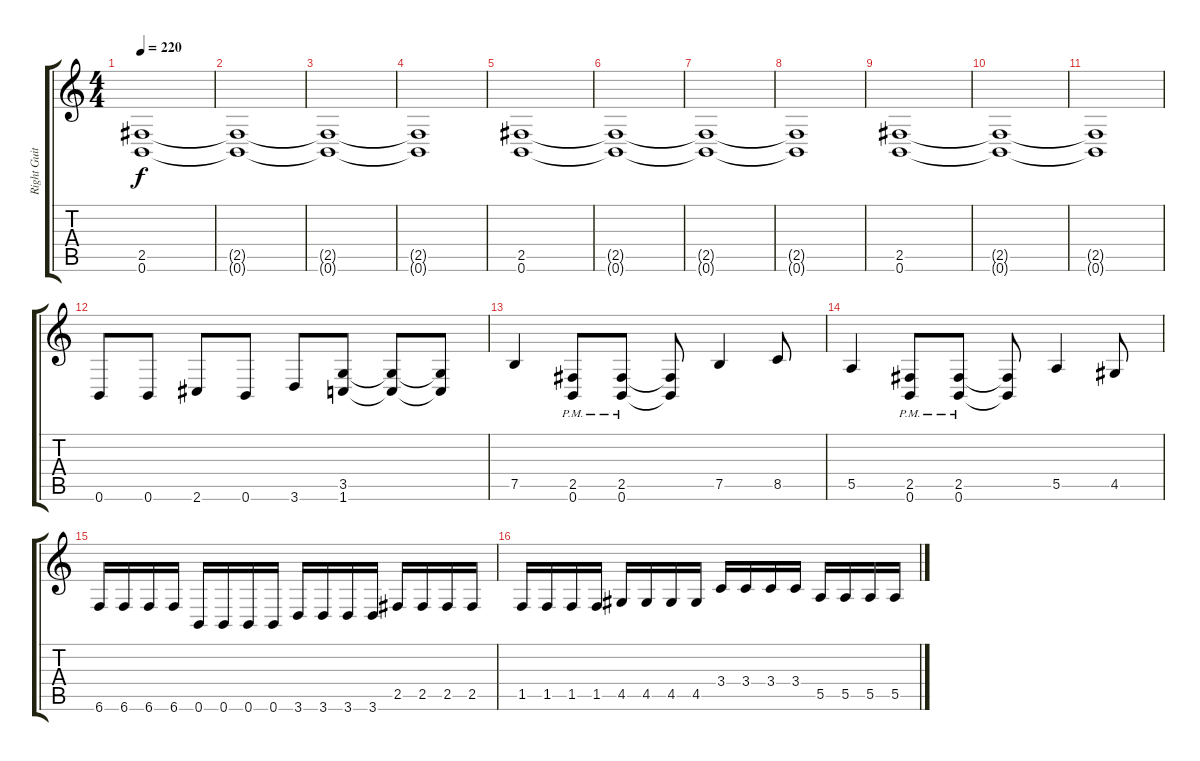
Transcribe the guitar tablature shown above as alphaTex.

\track ("Right Guitar" "Right Guit") {instrument overdrivenguitar}
\staff {score tabs}
\tuning (B3 Gb3 D3 A2 E2 B1) {hide}
\ts (4 4)
\tempo 220
\clef g2
\ks c
(2.5 0.6).1{dy f} |
(2.5{t} 0.6{t}).1 |
(2.5{t} 0.6{t}).1 |
(2.5{t} 0.6{t}).1 |
(2.5 0.6).1 |
(2.5{t} 0.6{t}).1 |
(2.5{t} 0.6{t}).1 |
(2.5{t} 0.6{t}).1 |
(2.5 0.6).1 |
(2.5{t} 0.6{t}).1 |
(2.5{t} 0.6{t}).1 |
0.6.8 0.6.8 2.6.8 0.6.8 3.6.8 (3.5 1.6).8 (3.5{t} 1.6{t}).8 (3.5{t} 1.6{t}).8 |
7.5.4 (2.5{pm} 0.6{pm}).8 (2.5{pm} 0.6{pm}).8 (2.5{t} 0.6{t}).8 7.5.4 8.5.8 |
5.5.4 (2.5{pm} 0.6{pm}).8 (2.5{pm} 0.6{pm}).8 (2.5{t} 0.6{t}).8 5.5.4 4.5.8 |
6.6.16 6.6.16 6.6.16 6.6.16 0.6.16 0.6.16 0.6.16 0.6.16 3.6.16 3.6.16 3.6.16 3.6.16 2.5.16 2.5.16 2.5.16 2.5.16 |
1.5.16 1.5.16 1.5.16 1.5.16 4.5.16 4.5.16 4.5.16 4.5.16 3.4.16 3.4.16 3.4.16 3.4.16 5.5.16 5.5.16 5.5.16 5.5.16
